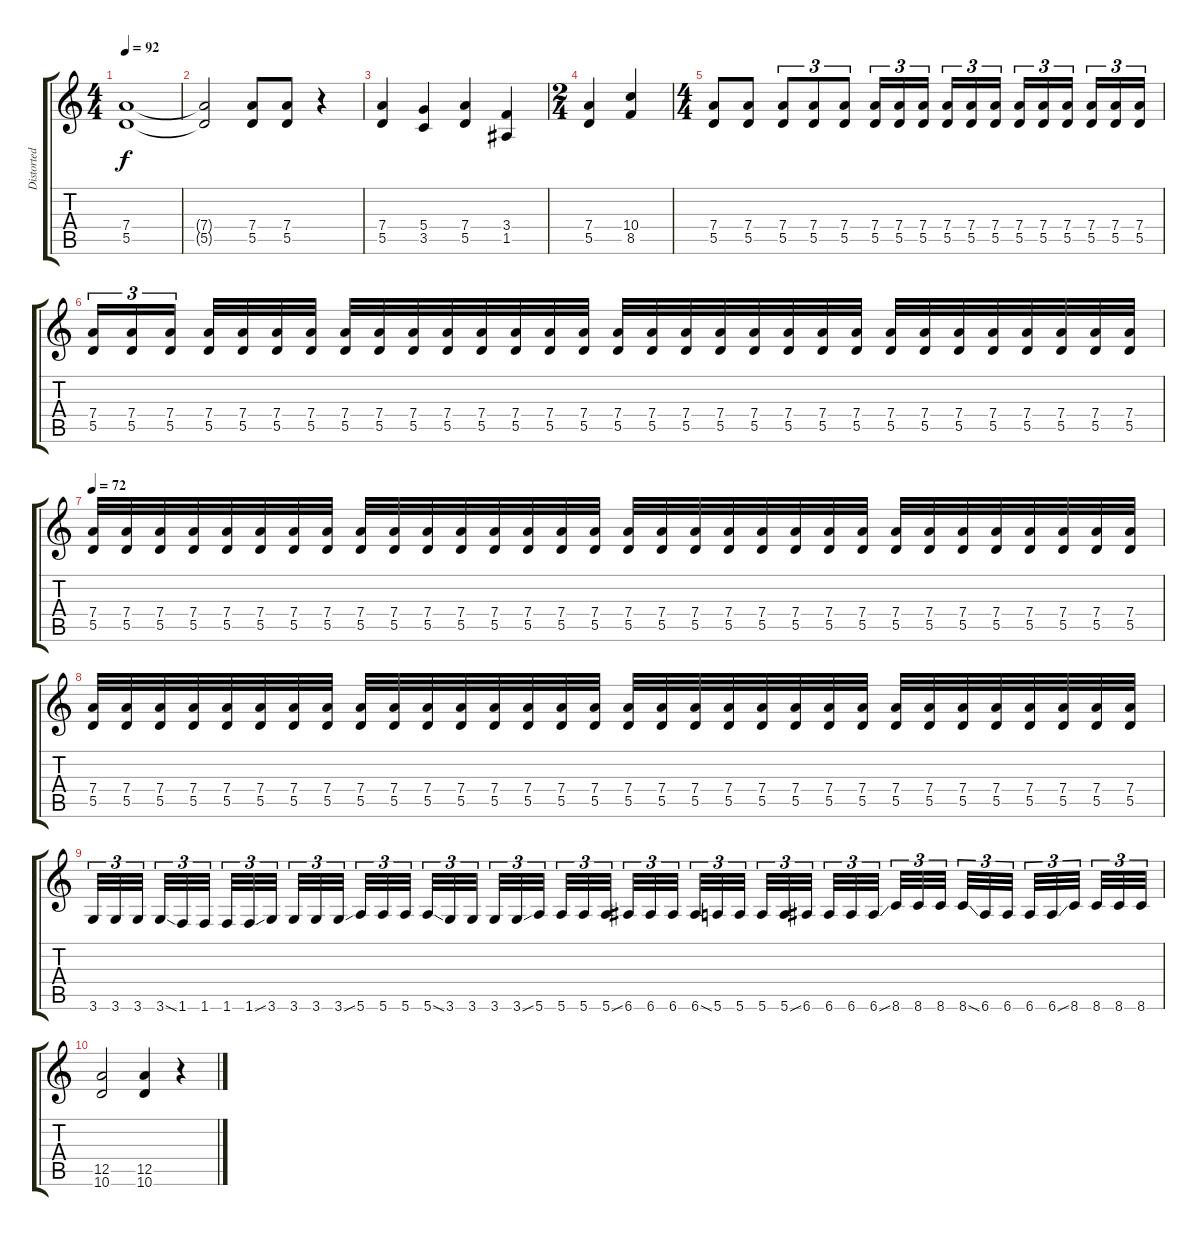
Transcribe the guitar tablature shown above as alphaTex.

\track ("Distorted Guitar 2" "Distorted ") {instrument distortionguitar}
\staff {score tabs}
\tuning (E4 B3 G3 D3 A2 E2) {hide}
\ts (4 4)
\tempo 92
\clef g2
\ks c
(7.4 5.5).1{dy f} |
(7.4{t} 5.5{t}).2 (7.4 5.5).8 (7.4 5.5).8 r.4 |
(7.4 5.5).4 (5.4 3.5).4 (7.4 5.5).4 (3.4 1.5).4 |
\ts (2 4)
(7.4 5.5).4 (10.4 8.5).4 |
\ts (4 4)
(7.4 5.5).8 (7.4 5.5).8 (7.4 5.5).8{tu (3 2)} (7.4 5.5).8{tu (3 2)} (7.4 5.5).8{tu (3 2)} (7.4 5.5).16{tu (3 2)} (7.4 5.5).16{tu (3 2)} (7.4 5.5).16{tu (3 2)} (7.4 5.5).16{tu (3 2)} (7.4 5.5).16{tu (3 2)} (7.4 5.5).16{tu (3 2)} (7.4 5.5).16{tu (3 2)} (7.4 5.5).16{tu (3 2)} (7.4 5.5).16{tu (3 2)} (7.4 5.5).16{tu (3 2)} (7.4 5.5).16{tu (3 2)} (7.4 5.5).16{tu (3 2)} |
(7.4 5.5).16{tu (3 2)} (7.4 5.5).16{tu (3 2)} (7.4 5.5).16{tu (3 2)} (7.4 5.5).32 (7.4 5.5).32 (7.4 5.5).32 (7.4 5.5).32 (7.4 5.5).32 (7.4 5.5).32 (7.4 5.5).32 (7.4 5.5).32 (7.4 5.5).32 (7.4 5.5).32 (7.4 5.5).32 (7.4 5.5).32 (7.4 5.5).32 (7.4 5.5).32 (7.4 5.5).32 (7.4 5.5).32 (7.4 5.5).32 (7.4 5.5).32 (7.4 5.5).32 (7.4 5.5).32 (7.4 5.5).32 (7.4 5.5).32 (7.4 5.5).32 (7.4 5.5).32 (7.4 5.5).32 (7.4 5.5).32 (7.4 5.5).32 (7.4 5.5).32 |
\tempo 72
(7.4 5.5).32 (7.4 5.5).32 (7.4 5.5).32 (7.4 5.5).32 (7.4 5.5).32 (7.4 5.5).32 (7.4 5.5).32 (7.4 5.5).32 (7.4 5.5).32 (7.4 5.5).32 (7.4 5.5).32 (7.4 5.5).32 (7.4 5.5).32 (7.4 5.5).32 (7.4 5.5).32 (7.4 5.5).32 (7.4 5.5).32 (7.4 5.5).32 (7.4 5.5).32 (7.4 5.5).32 (7.4 5.5).32 (7.4 5.5).32 (7.4 5.5).32 (7.4 5.5).32 (7.4 5.5).32 (7.4 5.5).32 (7.4 5.5).32 (7.4 5.5).32 (7.4 5.5).32 (7.4 5.5).32 (7.4 5.5).32 (7.4 5.5).32 |
(7.4 5.5).32 (7.4 5.5).32 (7.4 5.5).32 (7.4 5.5).32 (7.4 5.5).32 (7.4 5.5).32 (7.4 5.5).32 (7.4 5.5).32 (7.4 5.5).32 (7.4 5.5).32 (7.4 5.5).32 (7.4 5.5).32 (7.4 5.5).32 (7.4 5.5).32 (7.4 5.5).32 (7.4 5.5).32 (7.4 5.5).32 (7.4 5.5).32 (7.4 5.5).32 (7.4 5.5).32 (7.4 5.5).32 (7.4 5.5).32 (7.4 5.5).32 (7.4 5.5).32 (7.4 5.5).32 (7.4 5.5).32 (7.4 5.5).32 (7.4 5.5).32 (7.4 5.5).32 (7.4 5.5).32 (7.4 5.5).32 (7.4 5.5).32 |
3.6.32{tu (3 2)} 3.6.32{tu (3 2)} 3.6.32{tu (3 2)} 3.6{ss}.32{tu (3 2)} 1.6.32{tu (3 2)} 1.6.32{tu (3 2)} 1.6.32{tu (3 2)} 1.6{ss}.32{tu (3 2)} 3.6.32{tu (3 2)} 3.6.32{tu (3 2)} 3.6.32{tu (3 2)} 3.6{ss}.32{tu (3 2)} 5.6.32{tu (3 2)} 5.6.32{tu (3 2)} 5.6.32{tu (3 2)} 5.6{ss}.32{tu (3 2)} 3.6.32{tu (3 2)} 3.6.32{tu (3 2)} 3.6.32{tu (3 2)} 3.6{ss}.32{tu (3 2)} 5.6.32{tu (3 2)} 5.6.32{tu (3 2)} 5.6.32{tu (3 2)} 5.6{ss}.32{tu (3 2)} 6.6.32{tu (3 2)} 6.6.32{tu (3 2)} 6.6.32{tu (3 2)} 6.6{ss}.32{tu (3 2)} 5.6.32{tu (3 2)} 5.6.32{tu (3 2)} 5.6.32{tu (3 2)} 5.6{ss}.32{tu (3 2)} 6.6.32{tu (3 2)} 6.6.32{tu (3 2)} 6.6.32{tu (3 2)} 6.6{ss}.32{tu (3 2)} 8.6.32{tu (3 2)} 8.6.32{tu (3 2)} 8.6.32{tu (3 2)} 8.6{ss}.32{tu (3 2)} 6.6.32{tu (3 2)} 6.6.32{tu (3 2)} 6.6.32{tu (3 2)} 6.6{ss}.32{tu (3 2)} 8.6.32{tu (3 2)} 8.6.32{tu (3 2)} 8.6.32{tu (3 2)} 8.6.32{tu (3 2)} |
(12.5 10.6).2 (12.5 10.6).4 r.4
